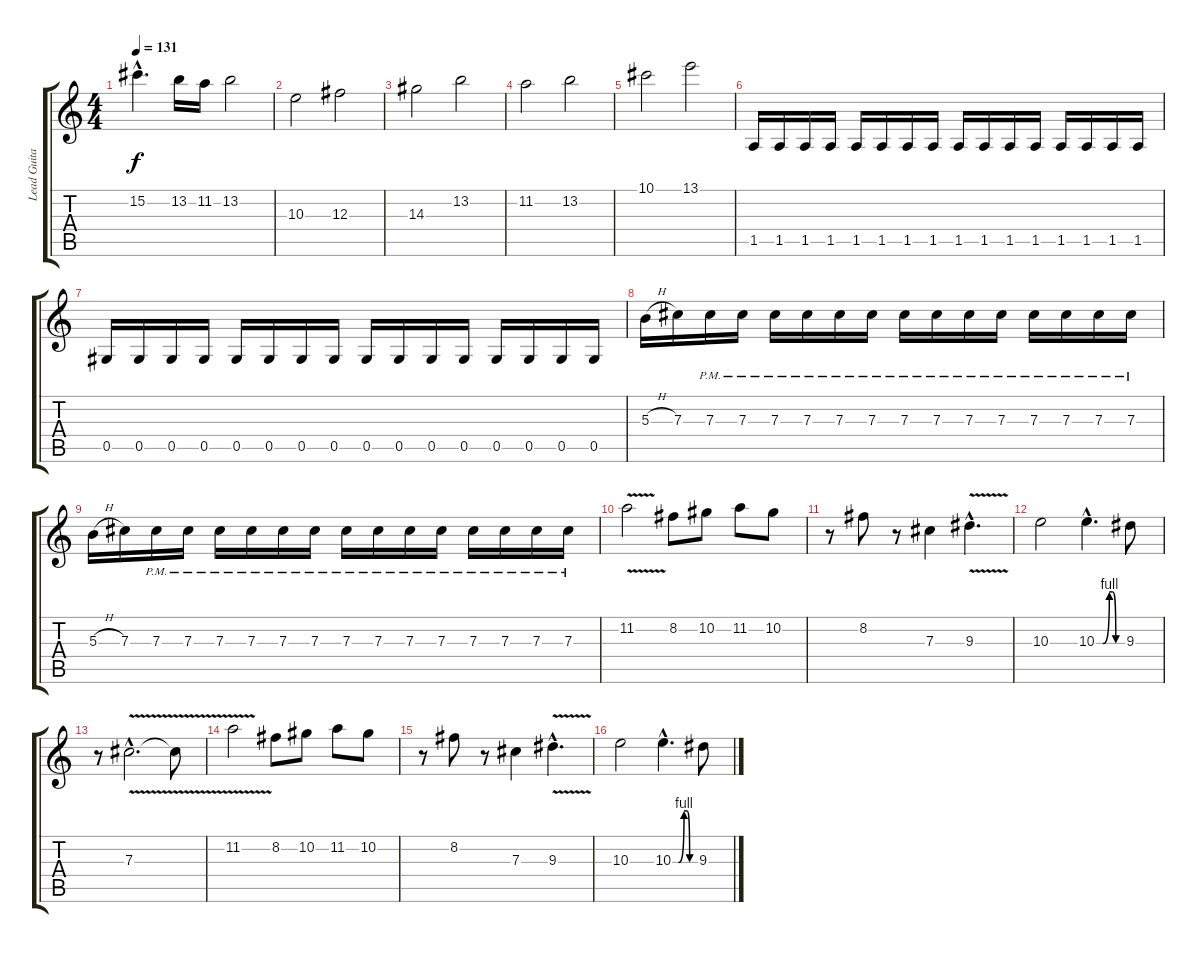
\track ("Lead Guitar I" "Lead Guita") {instrument distortionguitar}
\staff {score tabs}
\tuning (Eb4 Bb3 Gb3 Db3 Ab2 Eb2) {hide}
\ts (4 4)
\tempo 131
\clef g2
\ks c
15.2{hac}.4{d dy f} 13.2.16 11.2.16 13.2.2 |
\section ("" "")
10.3.2 12.3.2 |
14.3.2 13.2.2 |
11.2.2 13.2.2 |
10.1.2 13.1.2 |
\section ("" "")
1.5.16 1.5.16 1.5.16 1.5.16 1.5.16 1.5.16 1.5.16 1.5.16 1.5.16 1.5.16 1.5.16 1.5.16 1.5.16 1.5.16 1.5.16 1.5.16 |
0.5.16 0.5.16 0.5.16 0.5.16 0.5.16 0.5.16 0.5.16 0.5.16 0.5.16 0.5.16 0.5.16 0.5.16 0.5.16 0.5.16 0.5.16 0.5.16 |
5.3{h}.16 7.3.16 7.3{pm}.16 7.3{pm}.16 7.3{pm}.16 7.3{pm}.16 7.3{pm}.16 7.3{pm}.16 7.3{pm}.16 7.3{pm}.16 7.3{pm}.16 7.3{pm}.16 7.3{pm}.16 7.3{pm}.16 7.3{pm}.16 7.3{pm}.16 |
5.3{h}.16 7.3.16 7.3{pm}.16 7.3{pm}.16 7.3{pm}.16 7.3{pm}.16 7.3{pm}.16 7.3{pm}.16 7.3{pm}.16 7.3{pm}.16 7.3{pm}.16 7.3{pm}.16 7.3{pm}.16 7.3{pm}.16 7.3{pm}.16 7.3{pm}.16 |
\section ("" "")
11.2{v}.2 8.2.8 10.2.8 11.2.8 10.2.8 |
r.8 8.2.8 r.8 7.3.4 9.3{v hac}.4{d} |
10.3.2 10.3{be (custom 0 0 15 0 30 4 38 4 45 0 60 0) hac}.4{d} 9.3.8 |
r.8 7.3{v hac}.2{d} 7.3{t}.8 |
11.2{v}.2 8.2.8 10.2.8 11.2.8 10.2.8 |
r.8 8.2.8 r.8 7.3.4 9.3{v hac}.4{d} |
10.3.2 10.3{be (custom 0 0 15 0 30 4 38 4 45 0 60 0) hac}.4{d} 9.3.8
